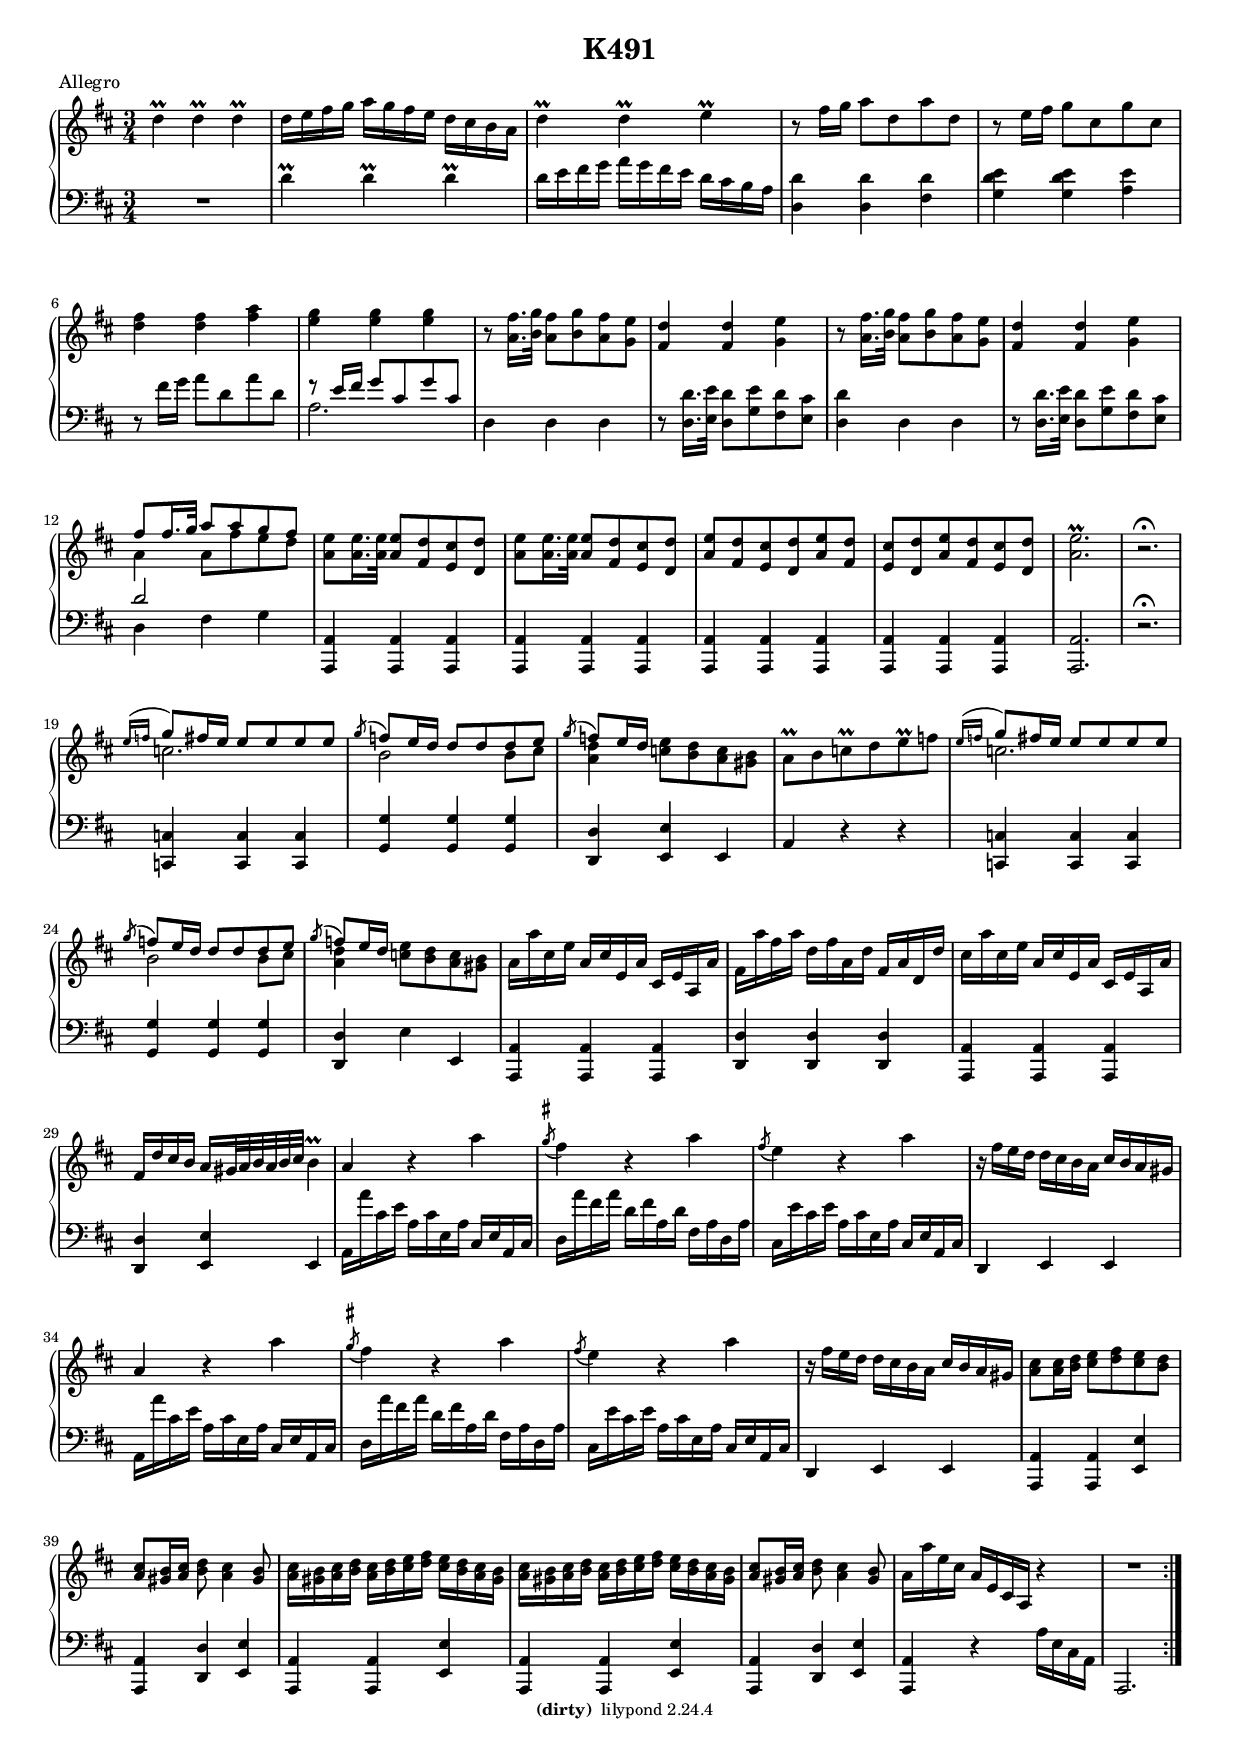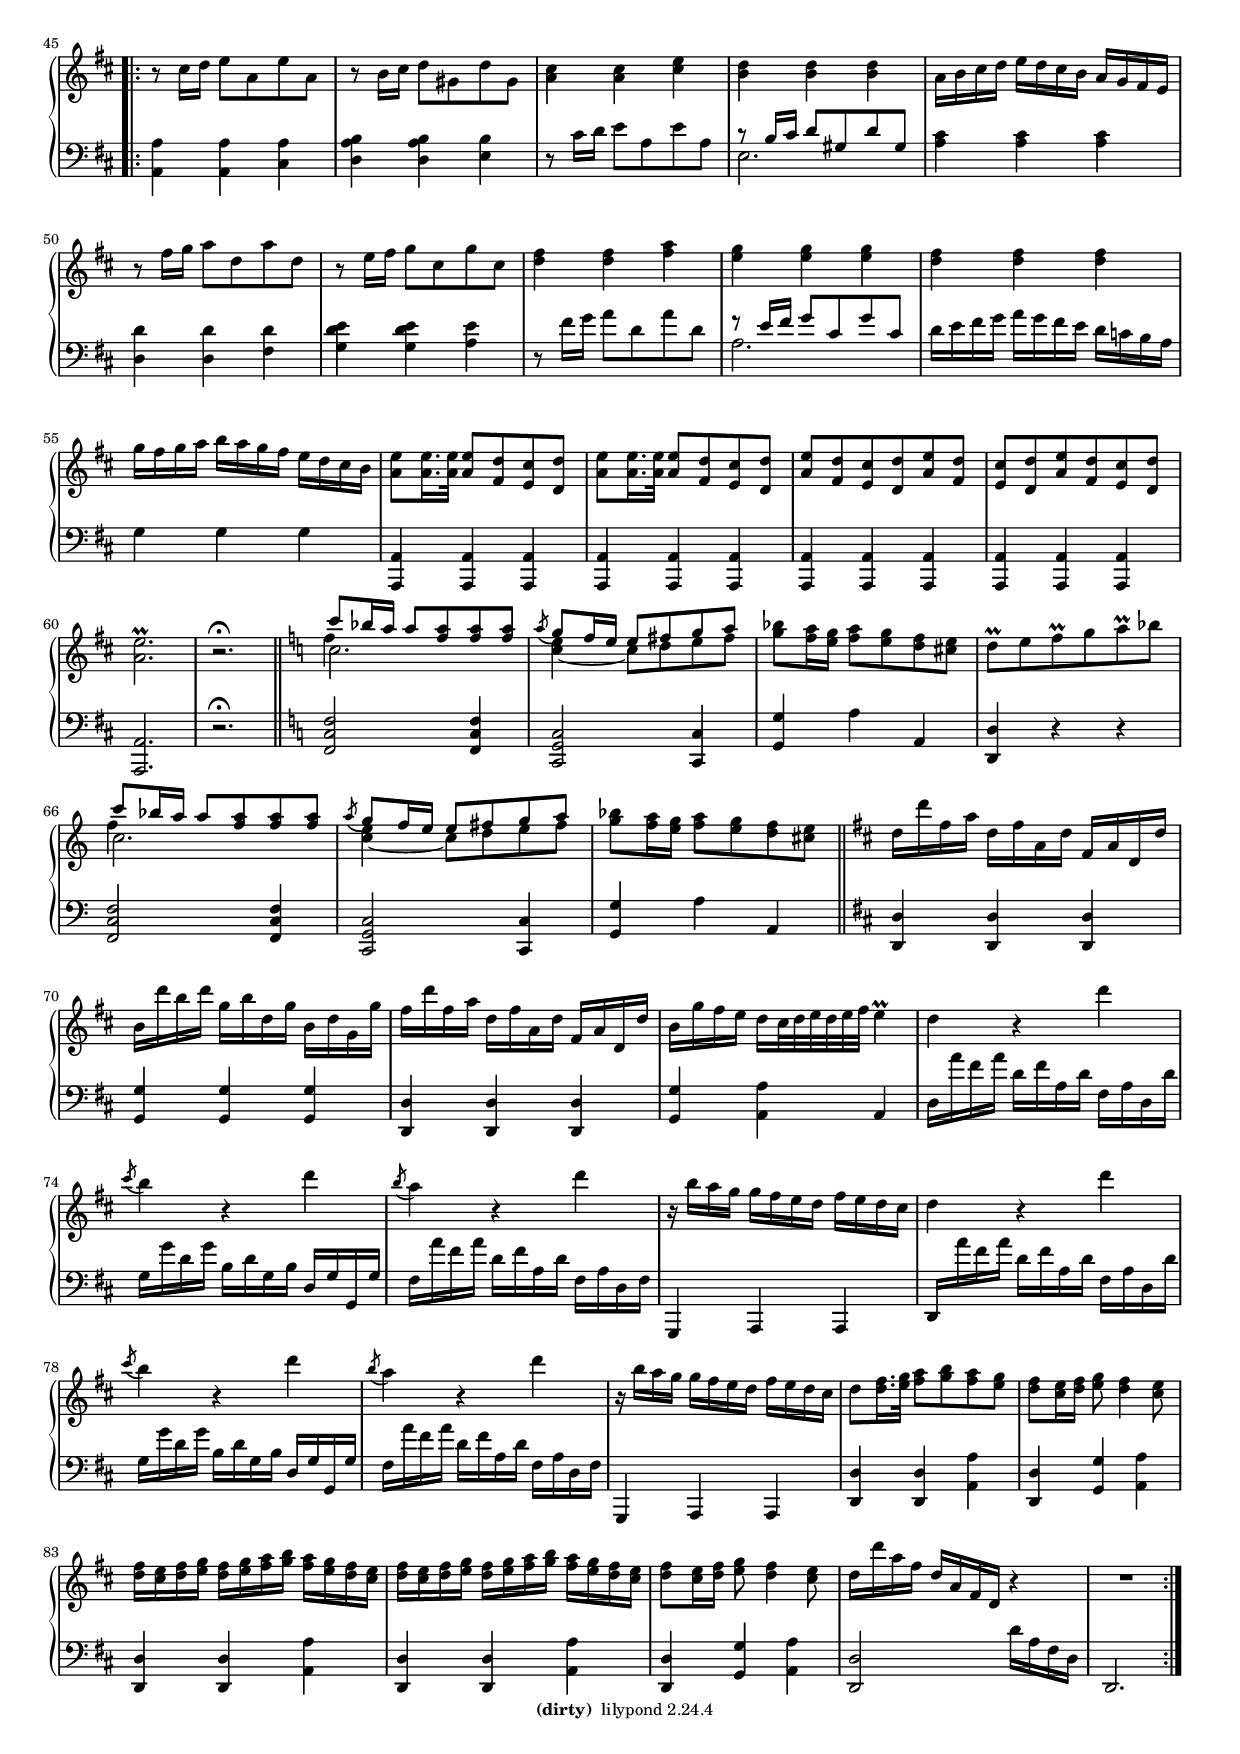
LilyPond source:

\version "2.18.2"

\include "../../general.ily"
\include "../../a4-210x297.ily"

#(set-global-staff-size 16)

breaks = { s2.*44 \pageBreak }
\version "2.18.2"

\header {
  title = "K491"
  meter = "Allegro"
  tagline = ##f
}

global = {
  \key d \major
  \time 3/4
}

right = \relative c'' {
  \global
 
  \repeat volta 2 {
    d4-\prall d-\prall d-\prall
    d16 e fis g a g fis e d cis b a
    d4-\prall d-\prall e-\prall
    r8 fis16 g a8 d, a' d,
    
    r e16 fis g8 cis, g' cis,
    <d fis>4 q <fis a>
    <e g> q q
    \repeat unfold 2 {
      r8 <<{ fis16. g32 fis8 g fis e d4 d e }
        { a,16. b32 a8 b a g fis4 fis g }>>
    }
    
    <<{ fis'8 fis16. g32 a8 a g fis } \\
      { a,4 a8 fis' e d }>>
    \repeat unfold 2 {
      <<{ e8 e16. e32 e8 d cis d }
        { a a16. a32 a8 fis e d }>>
    }
    
    <<{ e'8 d cis d e d 
        cis d e d cis d }
      { a fis e d a' fis 
        e d a' fis e d }>>
    <a' e'>2.-\prall
    r2.-\fermata
 
    \repeat unfold 2 {
      <<{ \appoggiatura { e'16 f } \stemUp
          g8 fis16 e e8 e e e
          \acciaccatura { g } f e16 d d8 d d e
          \acciaccatura { g } f e16 d } \\
        { c2. b2 b8 cis <a d>4 }>>
      <c e>8 <b d> <a c> <gis b>
    } \alternative {
      { a8-\prall b c-\prall d e-\prall f }
      {}
    }
    
    a,16 a' cis, e a, cis e, a cis, e a, a'
    fis a' fis a d, fis a, d fis, a d, d'
    cis a' cis, e a, cis e, a
    cis, e a, a'
    fis d' cis b a gis32 a b a b cis b4-\prall
    
    \repeat unfold 2 {
      a4 r a'
      \acciaccatura { g8^\markup { \small \musicglyph #"accidentals.sharp" } } 
      fis4 r a
      \acciaccatura { fis8 } e4 r a
      r16 fis e d d cis b a cis b a gis
    }
    
    <<{ cis8 cis16 d e8 fis e d } { a8 a16 b cis8 d cis b }>>
    <<{ cis8 b16 cis d8 cis4 b8 } { a gis16 a b8 a4 gis8 }>>
    \repeat unfold 2 {
      <<{ cis16 b cis d cis d e fis e d cis b }
        { a gis a b a b cis d cis b a gis }>>
    }
    
    <<{ cis8 b16 cis d8 cis4 b8 } { a gis16 a b8 a4 gis8 }>>
    a16 a' e cis a e cis a r4
    R2.
  }
  
  \repeat volta 2 {
    r8 cis'16 d e8 a, e' a,
    r b16 cis d8 gis, d' gis,
    <a cis>4 q <cis e>
    <b d> q q
    
    a16 b cis d e d cis b a g fis e
    r8 fis'16 g a8 d, a' d,
    r e16 fis g8 cis, g' cis,
    <d fis>4 q <fis a>
    <e g> q q
    
    <d fis> q q
    g16 fis g a b a g fis e d cis b
    \repeat unfold 2 {
      <<{ e8e16. e32 e8 d cis d }
        { a a16. a32 a8 fis e d} >>
    }

    <<{ e'8 d cis d e d cis d e d cis d }
      { a fis e d a' fis e d a' fis e d }>>
    <a' e'>2.-\prall
    r2.-\fermata \bar "||"
    \key c \major
  
    \repeat unfold 2 {
      <<{ c'8 bes16 a a8 <f a> q q } \\
        { c2. } \\
        { \voiceFour f4 }>>
    
      <<\new Voice { \acciaccatura { a8 }
          \voiceOne g8 f16 e e8 fis g a }
        \new Voice { \voiceTwo <c, e>4 ~ c8 d e fis }>>
    
      <<{ bes8 a16 g a8 g f e }
        { g f16 e f8 e d cis }>>
    } \alternative {
      { d8-\prall e f-\prall g a-\prall bes }
      {}
    }
    \bar "||"
    \key d \major
  
    d,16 d' fis, a d, fis a, d fis, a d, d'
    b d' b d g, b d, g b, d g, g'
    fis d' fis, a d, fis a, d fis, a d, d'
    b g' fis e d cis32 d e d e fis e4-\prall
  
    \repeat unfold 2 { 
      d4 r d'
      \acciaccatura cis8 b4 r d
      \acciaccatura b8 a4 r d
      r16 b a g g fis e d fis e d cis
    }
  
    d8 <<{ fis16. g32 a8 b a g } { d16. e32 fis8 g fis e }>>
    <<{ fis8 e16 fis g8 fis4 e8 } { d cis16 d e8 d4 cis8 }>>
    \repeat unfold 2 {
      <<{ fis16 e fis g fis g a b a g fis e } 
        { d cis d e d e fis g fis e d cis }>>
    }
  
    <<{ fis8 e16 fis g8 fis4 e8 } { d cis16 d e8 d4 cis8 }>>
    d16 d' a fis d a fis d r4
    R2.
  }
}
 
left = \relative c' {
  \global
  
  \repeat volta 2 {
    R2. 
    d4-\prall d-\prall d-\prall
    d16 e fis g a g fis e d cis b a
    <d, d'>4 q <fis d'>
    
    <g d' e> q <a e'>
    r8 fis'16 g a8 d, a' d,
    <<{ r8 e16 fis g8 cis, g' cis, } \\ { a2. }>>
    d,4 d d
    r8 <<{ d16. e32 d8 g fis e } { d'16. e32 d8 e d cis }>>
    
    <d, d'>4 d d
    r8 <<{ d16. e32 d8 g fis e } { d'16. e32 d8 e d cis }>>
    <<{ d2 } \\ { d,4 fis g }>>
    \repeat unfold 12 { <a,, a'>}
    q2.
    r2.-\fermata
    
    <c c'>4 q q
    <g' g'> q q
    <d d'> <e e'> e
    a r r
    
    <c, c'>4 q q
    <g' g'> q q
    <d d'> e' e,
    <a, a'> q q
    
    <d d'> q q
    <a a'> q q
    <d d'> <e e'> e
    
    \repeat unfold 2 {
      a16 a'' cis, e a, cis e, a cis, e a, cis
      d a'' fis a d, fis a, d fis, a d, a'
      cis, e' cis e a, cis e, a cis, e a, cis
      d,4 e e
    }
    
    <a, a'> q <e' e'>
    <a, a'> <d d'> <e e'>
    <a, a'> q <e' e'>
    <a, a'> q <e' e'>
    <a, a'> <d d'> <e e'>
    <a, a'> r a''16 e cis a 
    a,2.
  }
  
  \repeat volta 2 {
    <a' a'>4 q <cis a'>
    <d a' b> q <e b'>
    r8 cis'16 d e8 a, e' a,
    <<{ r8 b16 cis d8 gis, d' gis, } \\ { e2. }>>
    
    <a cis>4 q q
    <d, d'> q < fis d'>
    <g d' e> q <a e'>
    r8 fis'16 g a8 d, a' d,
    <<{ r8 e16 fis g8 cis, g' cis, } \\ { a2. }>>
    
    d16 e fis g a g fis e d c b a
    g4 g g
    \repeat unfold 12 { <a,, a'> }
    q2.
    r2.-\fermata \bar "||"
    \key c \major
    
    \repeat unfold 2 {
      <f' c' f>2 q4
      <c g' c>2 <c c'>4
      <g' g'> a' a,
    } \alternative {
      { <d, d'> r r }
      {}
    }
    \bar "||"
    \key d \major
    
    <d d'>4 q q
    <g g'> q q
    <d d'> q q
    <g g'> <a a'> a
    
    d16 \repeat unfold 2 {
      a'' fis a d, fis a, d fis, a d, d'
      g, g' d g b, d g, b d, g g, g'
      fis a' fis a d, fis a, d fis, a d, fis
      g,,4 a a
    } \alternative {
      { d16 }
      {}
    }
    
    <d d'>4 q <a' a'>
    <d, d'> <g g'> <a a'>
    <d, d'> q <a' a'>
    <d, d'> q <a' a'>
    <d, d'> <g g'> <a a'>
    
    <d, d'>2 d''16 a fis d
    d,2.
  }
}

\score {
  \new PianoStaff <<
    \new Staff = "right" {
      << 
        \breaks
        \right
      >>
    }
    \new Staff = "left" { 
      <<
        \breaks
        \clef bass \left 
      >>
    }
  >>
  \layout { indent = 0 }
}

